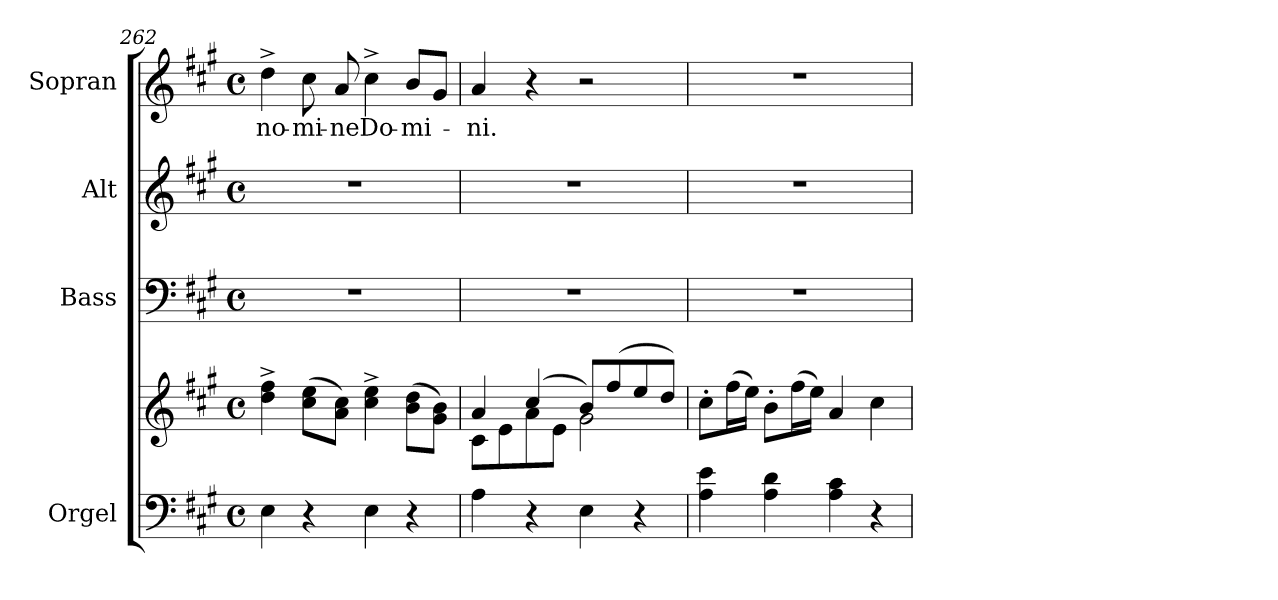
**kern	**kern	**kern	**kern	**kern	**text
*part4	*part4	*part3	*part2	*part1	*part1
*staff5	*staff4	*staff3	*staff2	*staff1	*staff1
*I"Orgel	*	*I"Bass	*I"Alt	*I"Sopran	*
*	*	*I'B.	*I'A.	*I'S.	*
*clefF4	*clefG2	*clefF4	*clefG2	*clefG2	*
*k[f#c#g#]	*k[f#c#g#]	*k[f#c#g#]	*k[f#c#g#]	*k[f#c#g#]	*
*A:	*A:	*A:	*A:	*A:	*
*M4/4	*M4/4	*M4/4	*M4/4	*M4/4	*
*met(c)	*met(c)	*met(c)	*met(c)	*met(c)	*
=262	=262	=262	=262	=262	=262
!	!	!	!	!	!LO:LY:b
4E\	4dd\^> 4ff#\^>	1r	1r	4dd^>\	no-
!	!	!	!	!	!LO:LY:b
4r	(>8cc#\ 8ee\L	.	.	8cc#\	-mi-
!	!	!	!	!	!LO:LY:b
.	8a\ 8cc#\J)	.	.	8a/	-ne
!	!	!	!	!	!LO:LY:b
4E\	4cc#\^> 4ee\^>	.	.	4cc#^>\	Do-
!	!	!	!	!	!LO:LY:b
4r	(>8b\ 8dd\L	.	.	8b/L	-mi-
.	8g#\ 8b\J)	.	.	8g#/J	.
=263	=263	=263	=263	=263	=263
*	*^	*	*	*	*
!	!	!	!	!	!	!LO:LY:b
4A\	4a/	8c#\L	1r	1r	4a/	-ni.
.	.	8e\	.	.	.	.
4r	(4cc#/	8a\	.	.	4r	.
.	.	8e\J	.	.	.	.
4E\	8b/L)	2g#\	.	.	2r	.
.	(>8ff#/	.	.	.	.	.
4r	8ee/	.	.	.	.	.
.	8dd/J)	.	.	.	.	.
*	*v	*v	*	*	*	*
=264	=264	=264	=264	=264	=264
4A\ 4e\	8cc#'>\L	1r	1r	1r	.
.	(>16ff#\L	.	.	.	.
.	16ee\JJ)	.	.	.	.
4A\ 4d\	8b'>\L	.	.	.	.
.	(>16ff#\L	.	.	.	.
.	16ee\JJ)	.	.	.	.
4A\ 4c#\	4a/	.	.	.	.
4r	4cc#\	.	.	.	.
=	=	=	=	=	=
*-	*-	*-	*-	*-	*-
